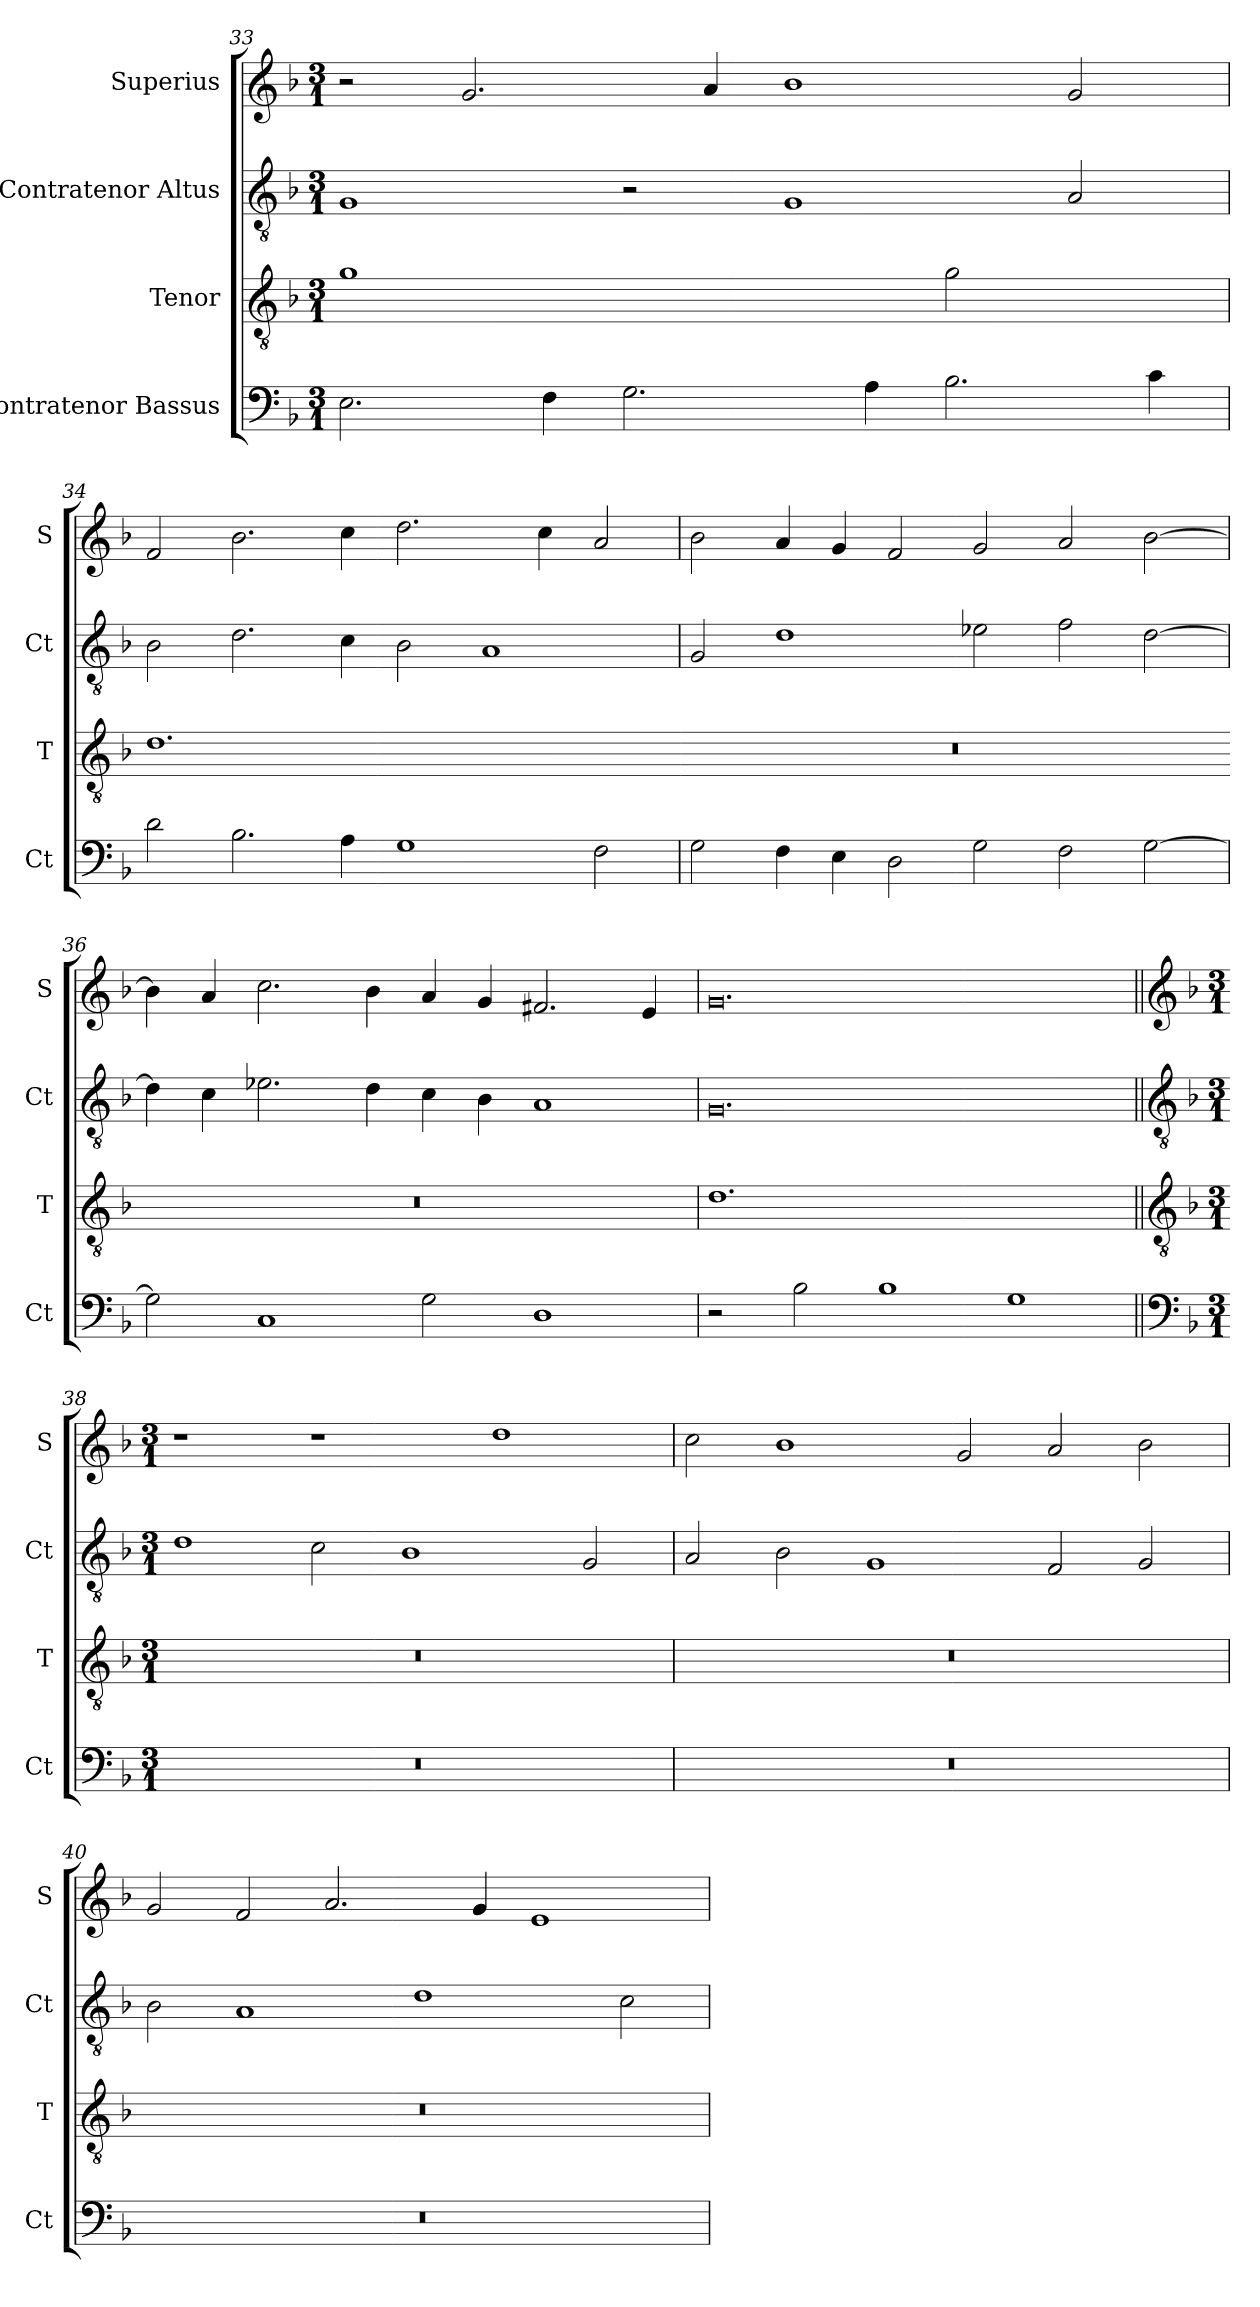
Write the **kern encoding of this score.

**kern	**kern	**kern	**kern
*part4	*part3	*part2	*part1
*staff4	*staff3	*staff2	*staff1
*I"Contratenor Bassus	*I"Tenor	*I"Contratenor Altus	*I"Superius
*I'Ct	*I'T	*I'Ct	*I'S
*clefF4	*clefGv2	*clefGv2	*clefG2
*k[b-]	*k[b-]	*k[b-]	*k[b-]
*M3/1	*M3/1	*M3/1	*M3/1
=33	=33	=33	=33
!	!LO:N:vis=1	!	!
2.E	0g	1G	2r
.	.	.	2.g
4F	.	.	.
2.G	.	2r	.
.	.	.	4a
.	.	1G	1b-
4A	.	.	.
!	!LO:N:vis=2	!	!
2.B-	1g	.	.
.	.	2A	2g
4c	.	.	.
=34	=34	=34	=34
!	!LO:N:vis=1.	!	!
2d	0.d	2B-	2f
2.B-	.	2.d	2.b-
4A	.	4c	4cc
1G	.	2B-	2.dd
.	.	1A	.
.	.	.	4cc
2F	.	.	2a
=35	=35-	=35	=35
!	!LO:N:vis=1.	!	!
2G	0.r	2G	2b-
4F	.	1d	4a
4E	.	.	4g
2D	.	.	2f
2G	.	2e-X	2g
2F	.	2f	2a
[2G	.	[2d	[2b-
=36	=36-	=36	=36
!	!LO:N:vis=1.	!	!
2G]	0.r	4d]	4b-]
.	.	4c	4a
1C	.	2.e-X	2.cc
.	.	4d	4b-
2G	.	4c	4a
.	.	4B-	4g
1D	.	1A	2.f#X
.	.	.	4e
=37	=37	=37	=37
!	!LO:N:vis=1.	!	!
2r	0.d	0.G	0.g
2B-	.	.	.
1B-	.	.	.
1G	.	.	.
=38||	=38||	=38||	=38||
*clefF4	*clefGv2	*clefGv2	*clefG2
*k[b-]	*k[b-]	*k[b-]	*k[b-]
*M3/1	*M3/1	*M3/1	*M3/1
0.r	0.r	1d	1r
.	.	2c	1r
.	.	1B-	.
.	.	.	1dd
.	.	2G	.
=39	=39	=39	=39
0.r	0.r	2A	2cc
.	.	2B-	1b-
.	.	1G	.
.	.	.	2g
.	.	2F	2a
.	.	2G	2b-
=40	=40	=40	=40
0.r	0.r	2B-	2g
.	.	1A	2f
.	.	.	2.a
.	.	1d	.
.	.	.	4g
.	.	.	1e
.	.	2c	.
=	=	=	=
*-	*-	*-	*-
